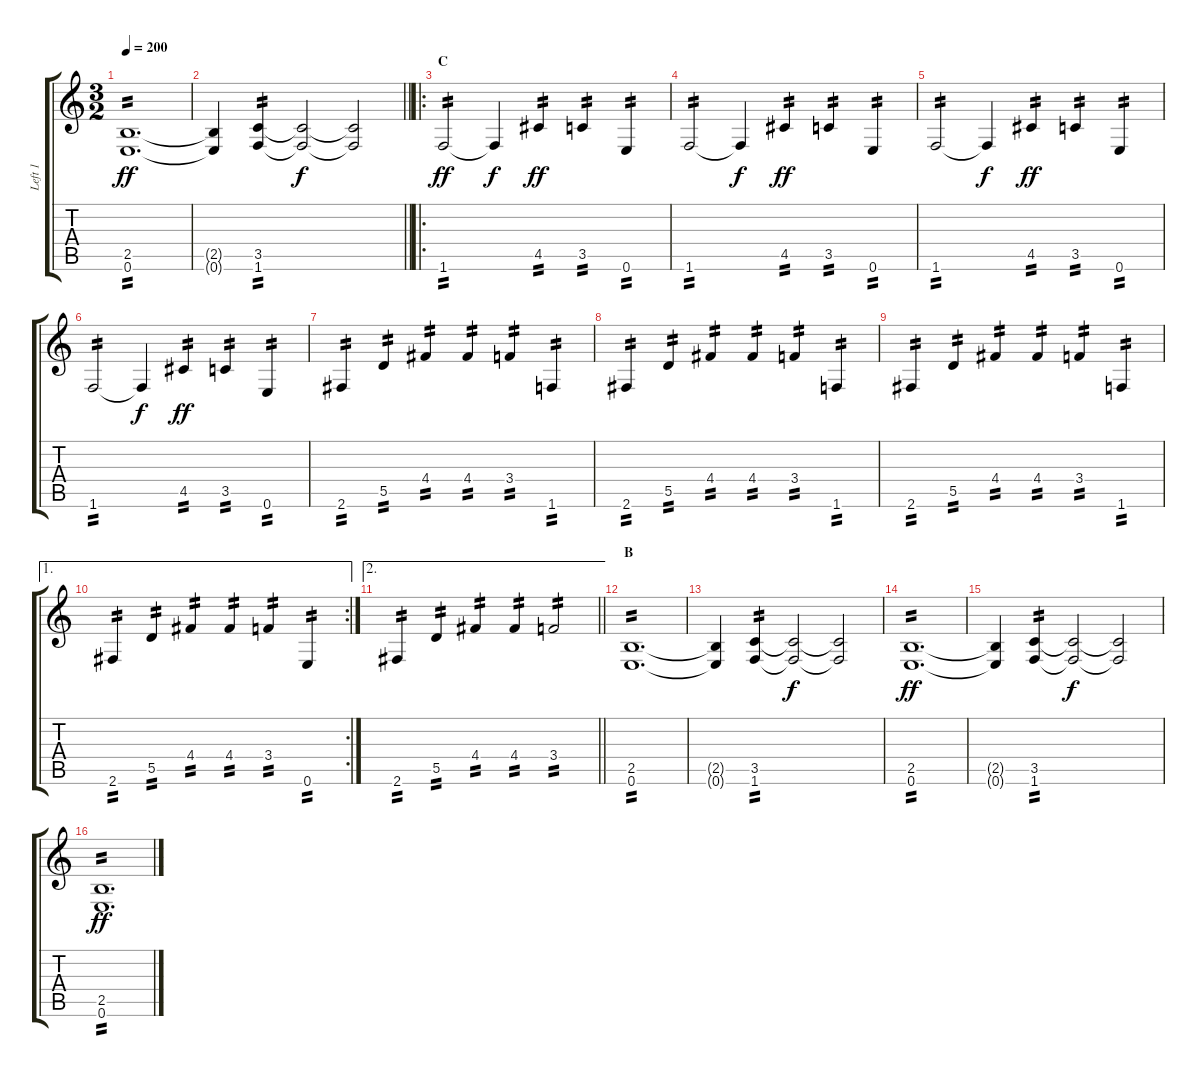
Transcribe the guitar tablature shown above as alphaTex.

\track ("Left 1" "Left 1") {instrument distortionguitar}
\staff {score tabs}
\tuning (E4 B3 G3 D3 A2 E2) {hide}
\ts (3 2)
\tempo 200
\clef g2
\ks c
(2.5 0.6).1{d tp 2 dy ff} |
\barLineRight lightlight
(2.5{t} 0.6{t}).4 (3.5 1.6).4{tp 2} (3.5{t} 1.6{t}).2{dy f} (3.5{t} 1.6{t}).2 |
\ro
\section ("" "C")
1.6.2{tp 2 dy ff} 1.6{t}.4{dy f} 4.5.4{tp 2 dy ff} 3.5.4{tp 2} 0.6.4{tp 2} |
1.6.2{tp 2} 1.6{t}.4{dy f} 4.5.4{tp 2 dy ff} 3.5.4{tp 2} 0.6.4{tp 2} |
1.6.2{tp 2} 1.6{t}.4{dy f} 4.5.4{tp 2 dy ff} 3.5.4{tp 2} 0.6.4{tp 2} |
1.6.2{tp 2} 1.6{t}.4{dy f} 4.5.4{tp 2 dy ff} 3.5.4{tp 2} 0.6.4{tp 2} |
2.6.4{tp 2} 5.5.4{tp 2} 4.4.4{tp 2} 4.4.4{tp 2} 3.4.4{tp 2} 1.6.4{tp 2} |
2.6.4{tp 2} 5.5.4{tp 2} 4.4.4{tp 2} 4.4.4{tp 2} 3.4.4{tp 2} 1.6.4{tp 2} |
2.6.4{tp 2} 5.5.4{tp 2} 4.4.4{tp 2} 4.4.4{tp 2} 3.4.4{tp 2} 1.6.4{tp 2} |
\ae 1
\rc 2
2.6.4{tp 2} 5.5.4{tp 2} 4.4.4{tp 2} 4.4.4{tp 2} 3.4.4{tp 2} 0.6.4{tp 2} |
\ae 2
\barLineRight lightlight
2.6.4{tp 2} 5.5.4{tp 2} 4.4.4{tp 2} 4.4.4{tp 2} 3.4.2{tp 2} |
\section ("" "B")
(2.5 0.6).1{d tp 2} |
(2.5{t} 0.6{t}).4 (3.5 1.6).4{tp 2} (3.5{t} 1.6{t}).2{dy f} (3.5{t} 1.6{t}).2 |
(2.5 0.6).1{d tp 2 dy ff} |
(2.5{t} 0.6{t}).4 (3.5 1.6).4{tp 2} (3.5{t} 1.6{t}).2{dy f} (3.5{t} 1.6{t}).2 |
(2.5 0.6).1{d tp 2 dy ff}
